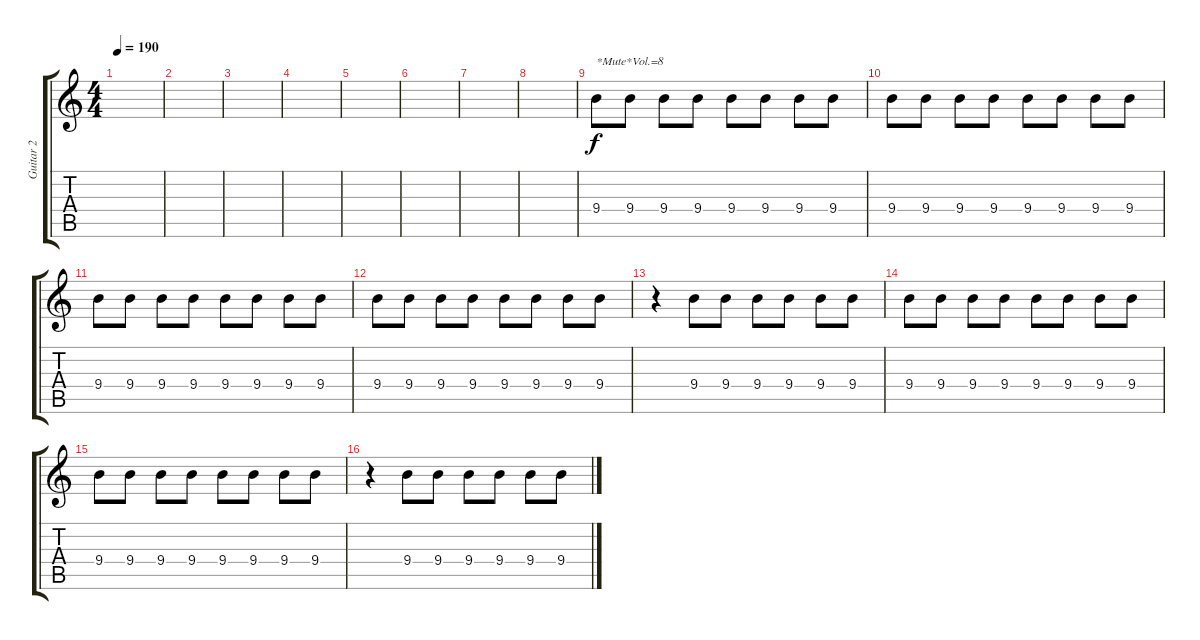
\track ("Guitar 2" "Guitar 2") {instrument distortionguitar}
\staff {score tabs}
\tuning (E4 B3 G3 D3 A2 E2) {hide}
\ts (4 4)
\tempo 190
\clef g2
\ks c
|
|
|
|
|
|
|
|
9.4.8{txt "*Mute*Vol.=8" volume 8 instrument electricguitarmuted} 9.4.8 9.4.8 9.4.8 9.4.8 9.4.8 9.4.8 9.4.8 |
9.4.8 9.4.8 9.4.8 9.4.8 9.4.8 9.4.8 9.4.8 9.4.8 |
9.4.8 9.4.8 9.4.8 9.4.8 9.4.8 9.4.8 9.4.8 9.4.8 |
9.4.8 9.4.8 9.4.8 9.4.8 9.4.8 9.4.8 9.4.8 9.4.8 |
r.4 9.4.8 9.4.8 9.4.8 9.4.8 9.4.8 9.4.8 |
9.4.8 9.4.8 9.4.8 9.4.8 9.4.8 9.4.8 9.4.8 9.4.8 |
9.4.8 9.4.8 9.4.8 9.4.8 9.4.8 9.4.8 9.4.8 9.4.8 |
r.4 9.4.8 9.4.8 9.4.8 9.4.8 9.4.8 9.4.8
